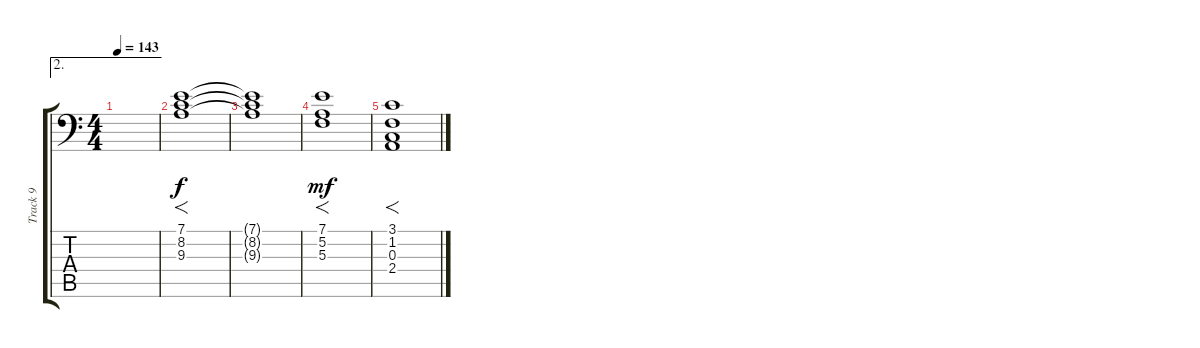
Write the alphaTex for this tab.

\track ("Track 9" "Track 9") {instrument reversecymbal}
\staff {score tabs}
\tuning (A3 E3 C3 G2 D2 A1) {hide}
\ae 2
\ts (4 4)
\tempo 143
\clef f4
\ks c
|
(7.1 8.2 9.3).1{f instrument violin} |
(7.1{t} 8.2{t} 9.3{t}).1 |
(7.1 5.2 5.3).1{f dy mf} |
(3.1 1.2 0.3 2.4).1{f}
